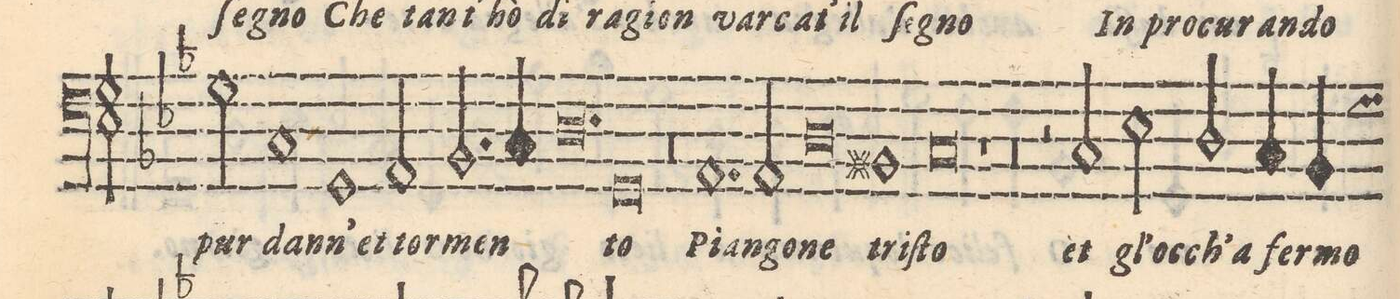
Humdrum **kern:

**kern	**text
*I"BASSO	*
*clefF4	*
*k[b-e-]	*
*met(C|)	*
*M2/2	*
2G\	pur
1C/	dan
=53-	=53-
1GG/	n'et
=54-	=54-
2AA/	tor-
=55-	=55-
2.BB-/	-men-
4C/	.
=56-	=56-
0.D	.
=57-	=57-
=58-	=58-
=59-	=59-
0GG	-to
=60-	=60-
=61-	=61-
0r	.
=62-	=62-
=63-	=63-
1.AA	Pian-
=64-	=64-
2AA/	-go-
=65-	=65-
0D	-ne
=66-	=66-
=67-	=67-
1BBn	tri-
=68-	=68-
0C	-ſto
=69-	=69-
=70-	=70-
1r	.
=71-	=71-
0r	.
=72-	=72-
=73-	=73-
2r	.
2C/	et
=74-	=74-
2E-\	gl'o-
2D/	-cch'a
=75-	=75-
4C/	ſer-
4BB-y/	-mo
*-	*-
